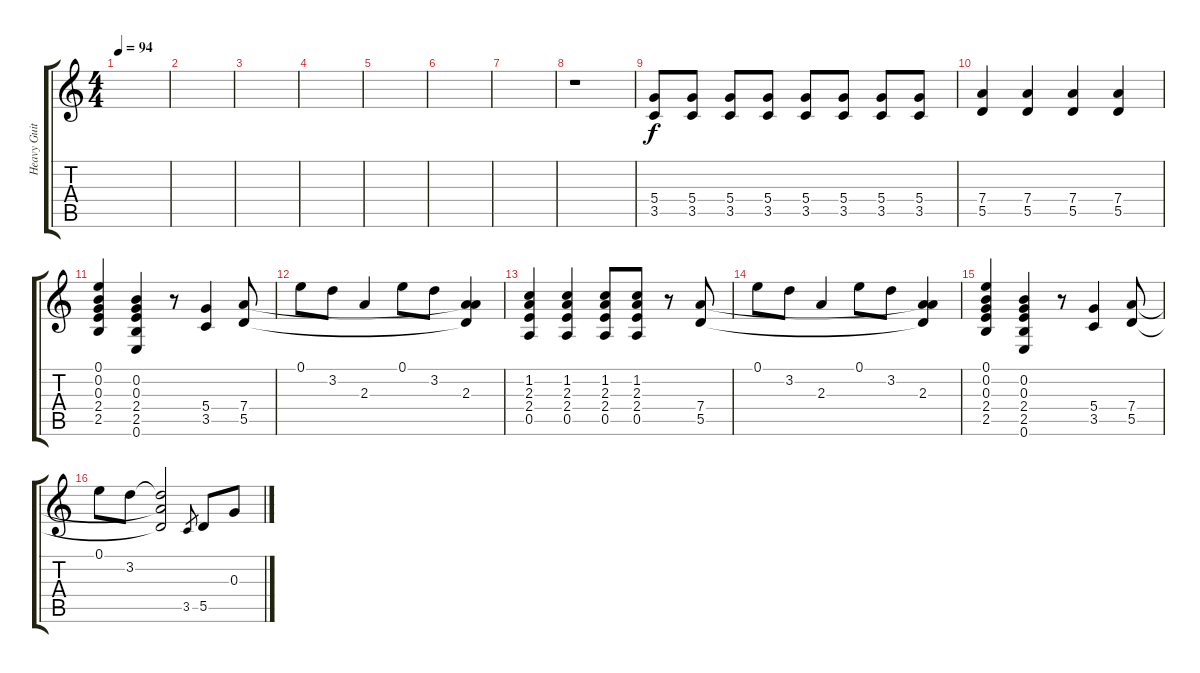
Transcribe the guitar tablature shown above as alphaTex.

\track ("Heavy Guitar + Lead" "Heavy Guit") {instrument distortionguitar}
\staff {score tabs}
\tuning (E4 B3 G3 D3 A2 E2) {hide}
\ts (4 4)
\tempo 94
\clef g2
\ks c
|
|
|
|
|
|
|
r.1 |
(5.4 3.5).8 (5.4 3.5).8 (5.4 3.5).8 (5.4 3.5).8 (5.4 3.5).8 (5.4 3.5).8 (5.4 3.5).8 (5.4 3.5).8 |
(7.4 5.5).4 (7.4 5.5).4 (7.4 5.5).4 (7.4 5.5).4 |
(0.1 0.2 0.3 2.4 2.5).4 (0.2 0.3 2.4 2.5 0.6).4 r.8 (5.4 3.5).4 (7.4 5.5).8 |
0.1.8 3.2.8 2.3.4 0.1.8 3.2.8 (2.3 7.4{t} 5.5{t}).4 |
(1.2 2.3 2.4 0.5).4 (1.2 2.3 2.4 0.5).4 (1.2 2.3 2.4 0.5).8 (1.2 2.3 2.4 0.5).8 r.8 (7.4 5.5).8 |
0.1.8 3.2.8 2.3.4 0.1.8 3.2.8 (2.3 7.4{t} 5.5{t}).4 |
(0.1 0.2 0.3 2.4 2.5).4 (0.2 0.3 2.4 2.5 0.6).4 r.8 (5.4 3.5).4 (7.4 5.5).8 |
0.1.8 3.2.8 (3.2{t} 7.4{t} 5.5{t}).2 3.5.8{gr} 5.5.8 0.3.8
